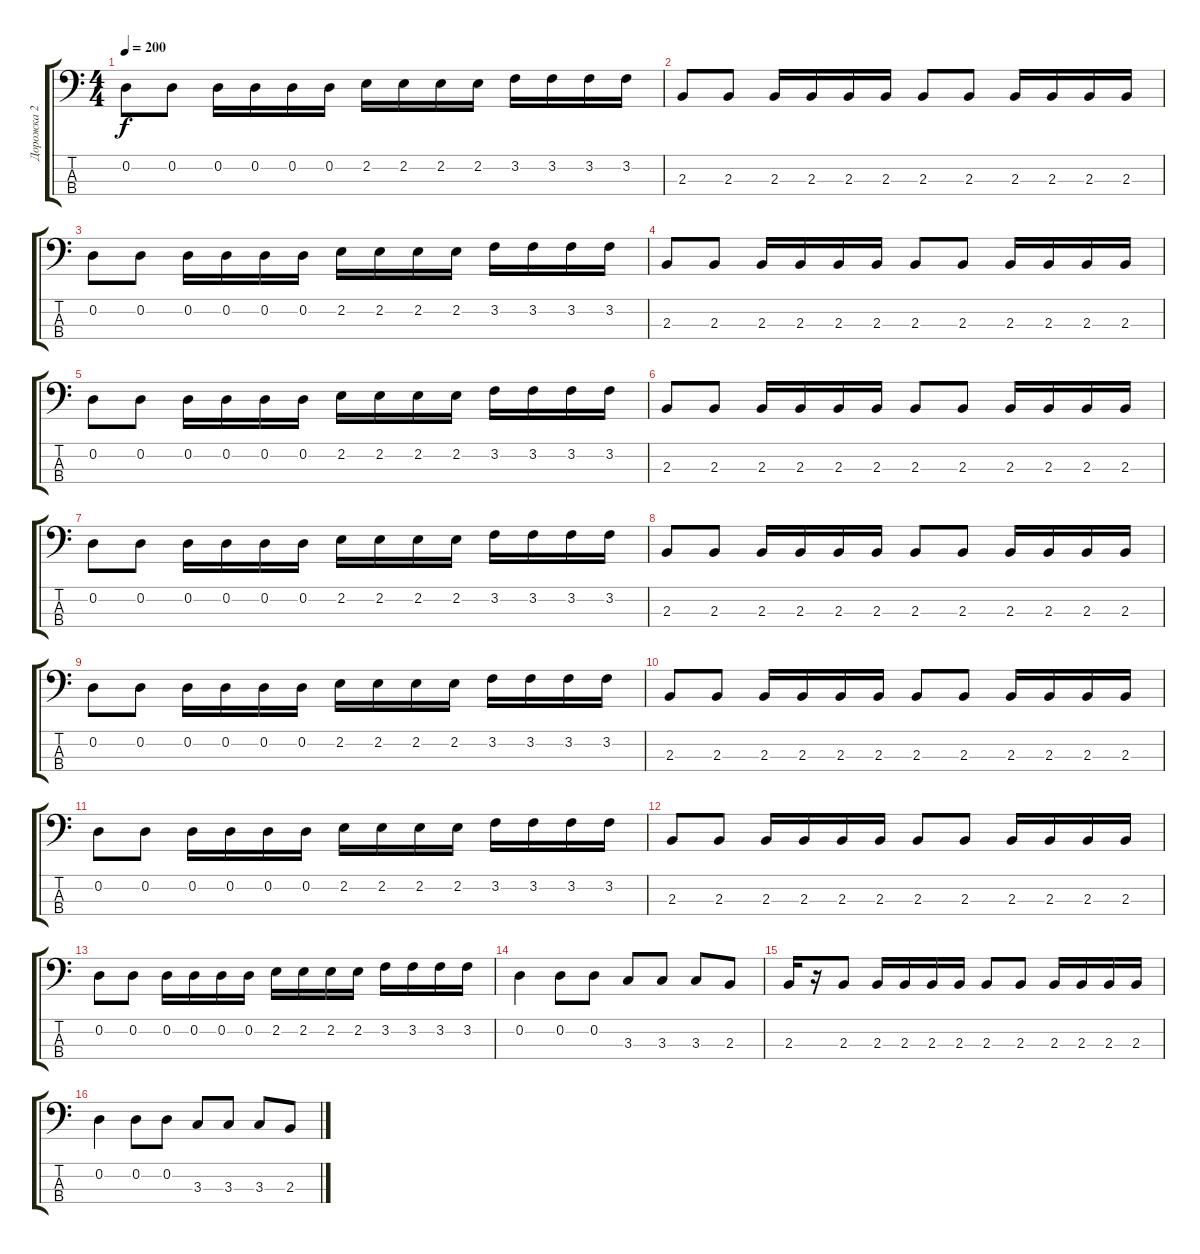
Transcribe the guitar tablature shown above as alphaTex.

\track ("Дорожка 2" "Дорожка 2") {instrument slapbass2}
\staff {score tabs}
\tuning (G2 D2 A1 E1) {hide}
\ts (4 4)
\tempo 200
\clef f4
\ks c
0.2.8{dy f} 0.2.8 0.2.16 0.2.16 0.2.16 0.2.16 2.2.16 2.2.16 2.2.16 2.2.16 3.2.16 3.2.16 3.2.16 3.2.16 |
2.3.8 2.3.8 2.3.16 2.3.16 2.3.16 2.3.16 2.3.8 2.3.8 2.3.16 2.3.16 2.3.16 2.3.16 |
0.2.8 0.2.8 0.2.16 0.2.16 0.2.16 0.2.16 2.2.16 2.2.16 2.2.16 2.2.16 3.2.16 3.2.16 3.2.16 3.2.16 |
2.3.8 2.3.8 2.3.16 2.3.16 2.3.16 2.3.16 2.3.8 2.3.8 2.3.16 2.3.16 2.3.16 2.3.16 |
0.2.8 0.2.8 0.2.16 0.2.16 0.2.16 0.2.16 2.2.16 2.2.16 2.2.16 2.2.16 3.2.16 3.2.16 3.2.16 3.2.16 |
2.3.8 2.3.8 2.3.16 2.3.16 2.3.16 2.3.16 2.3.8 2.3.8 2.3.16 2.3.16 2.3.16 2.3.16 |
0.2.8 0.2.8 0.2.16 0.2.16 0.2.16 0.2.16 2.2.16 2.2.16 2.2.16 2.2.16 3.2.16 3.2.16 3.2.16 3.2.16 |
2.3.8 2.3.8 2.3.16 2.3.16 2.3.16 2.3.16 2.3.8 2.3.8 2.3.16 2.3.16 2.3.16 2.3.16 |
0.2.8 0.2.8 0.2.16 0.2.16 0.2.16 0.2.16 2.2.16 2.2.16 2.2.16 2.2.16 3.2.16 3.2.16 3.2.16 3.2.16 |
2.3.8 2.3.8 2.3.16 2.3.16 2.3.16 2.3.16 2.3.8 2.3.8 2.3.16 2.3.16 2.3.16 2.3.16 |
0.2.8 0.2.8 0.2.16 0.2.16 0.2.16 0.2.16 2.2.16 2.2.16 2.2.16 2.2.16 3.2.16 3.2.16 3.2.16 3.2.16 |
2.3.8 2.3.8 2.3.16 2.3.16 2.3.16 2.3.16 2.3.8 2.3.8 2.3.16 2.3.16 2.3.16 2.3.16 |
0.2.8 0.2.8 0.2.16 0.2.16 0.2.16 0.2.16 2.2.16 2.2.16 2.2.16 2.2.16 3.2.16 3.2.16 3.2.16 3.2.16 |
0.2.4 0.2.8 0.2.8 3.3.8 3.3.8 3.3.8 2.3.8 |
2.3.16 r.16 2.3.8 2.3.16 2.3.16 2.3.16 2.3.16 2.3.8 2.3.8 2.3.16 2.3.16 2.3.16 2.3.16 |
0.2.4 0.2.8 0.2.8 3.3.8 3.3.8 3.3.8 2.3.8
